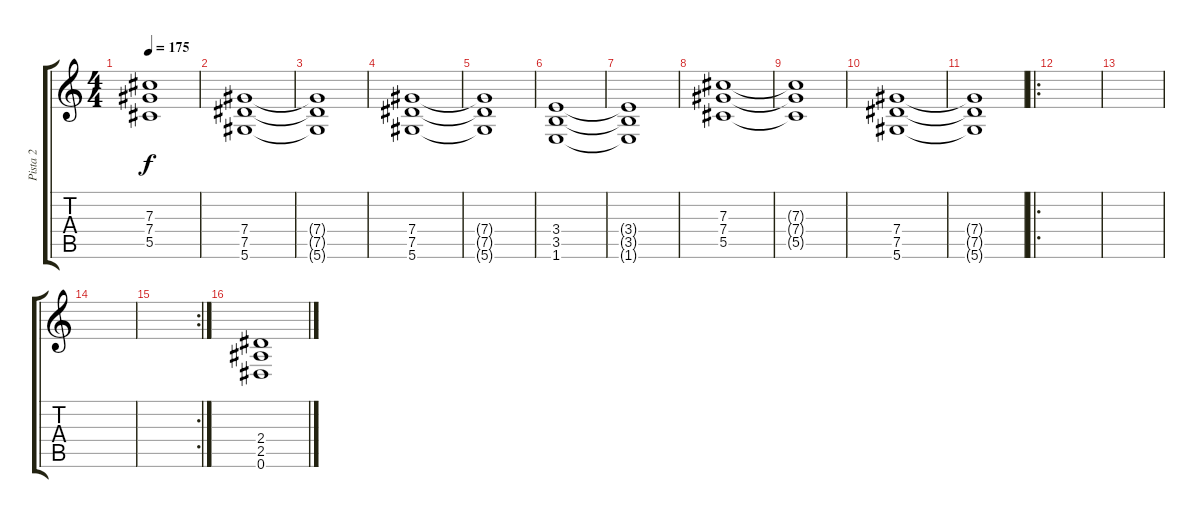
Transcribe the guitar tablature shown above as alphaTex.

\track ("Pista 2" "Pista 2") {instrument distortionguitar}
\staff {score tabs}
\tuning (Eb4 Bb3 Gb3 Db3 Ab2 Eb2) {hide}
\ts (4 4)
\tempo 175
\clef g2
\ks c
(7.3{t} 7.4{t} 5.5{t}).1{dy f} |
(7.4 7.5 5.6).1 |
(7.4{t} 7.5{t} 5.6{t}).1 |
(7.4 7.5 5.6).1 |
(7.4{t} 7.5{t} 5.6{t}).1 |
(3.4 3.5 1.6).1 |
(3.4{t} 3.5{t} 1.6{t}).1 |
(7.3 7.4 5.5).1 |
(7.3{t} 7.4{t} 5.5{t}).1 |
(7.4 7.5 5.6).1 |
(7.4{t} 7.5{t} 5.6{t}).1 |
\ro
|
|
|
\rc 2
|
(2.4 2.5 0.6).1
